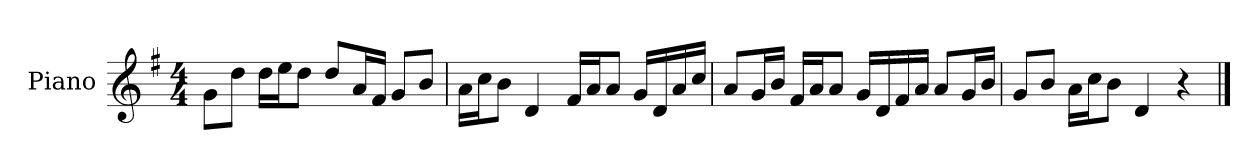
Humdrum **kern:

**kern
*part1
*staff1
*I"Piano
*I'P-no
*clefG2
*k[f#]
*M4/4
*MM90
=1
8g\L
8dd\J
16dd\LL
16ee\J
8dd\J
8dd/L
16a/L
16f#/JJ
8g/L
8b/J
=2
16a\LL
16cc\J
8b\J
4d/
16f#/LL
16a/J
8a/J
16g/LL
16d/
16a/
16cc/JJ
=3
8a/L
16g/L
16b/JJ
16f#/LL
16a/J
8a/J
16g/LL
16d/
16f#/
16a/JJ
8a/L
16g/L
16b/JJ
=4
8g/L
8b/J
16a\LL
16cc\J
8b\J
4d/
4r
==
*-
